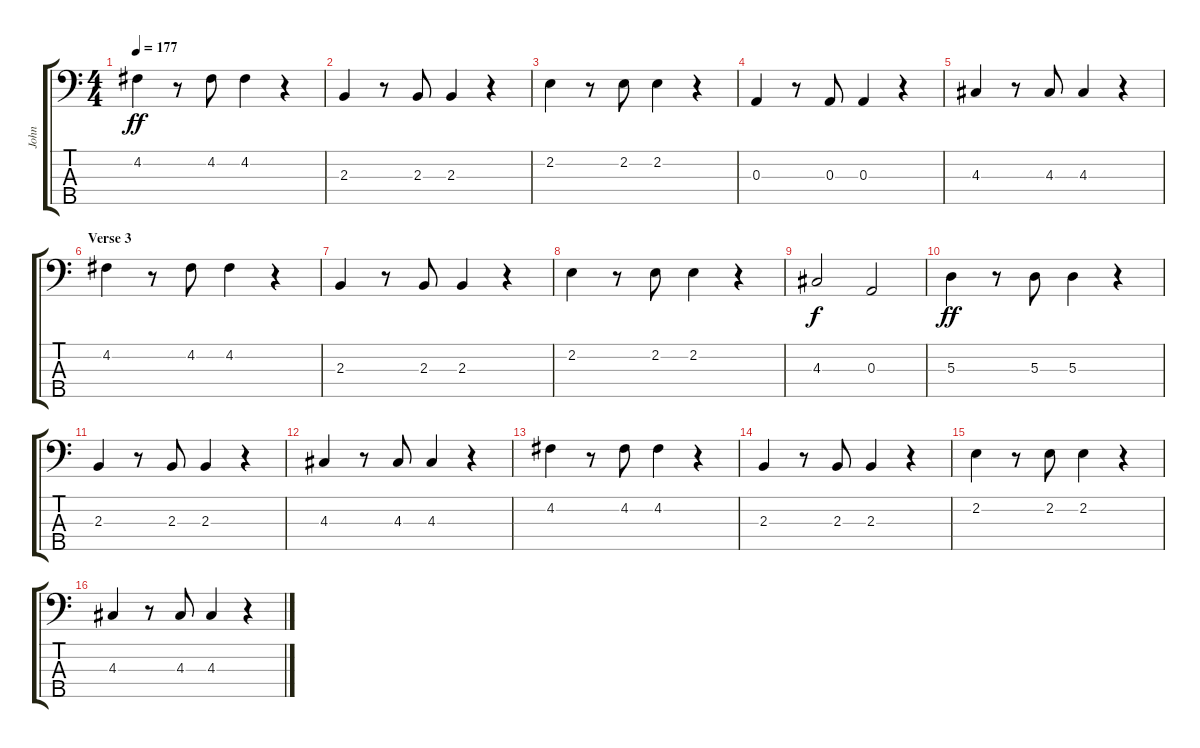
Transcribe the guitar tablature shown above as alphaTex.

\track ("John" "John") {instrument electricbassfinger}
\staff {score tabs}
\tuning (G2 D2 A1 E1 B0) {hide}
\ts (4 4)
\tempo 177
\clef f4
\ks c
4.2.4{dy ff} r.8 4.2.8 4.2.4 r.4 |
2.3.4 r.8 2.3.8 2.3.4 r.4 |
2.2.4 r.8 2.2.8 2.2.4 r.4 |
0.3.4 r.8 0.3.8 0.3.4 r.4 |
4.3.4 r.8 4.3.8 4.3.4 r.4 |
\section ("" "Verse 3")
4.2.4 r.8 4.2.8 4.2.4 r.4 |
2.3.4 r.8 2.3.8 2.3.4 r.4 |
2.2.4 r.8 2.2.8 2.2.4 r.4 |
4.3.2{dy f} 0.3.2 |
5.3.4{dy ff} r.8 5.3.8 5.3.4 r.4 |
2.3.4 r.8 2.3.8 2.3.4 r.4 |
4.3.4 r.8 4.3.8 4.3.4 r.4 |
4.2.4 r.8 4.2.8 4.2.4 r.4 |
2.3.4 r.8 2.3.8 2.3.4 r.4 |
2.2.4 r.8 2.2.8 2.2.4 r.4 |
4.3.4 r.8 4.3.8 4.3.4 r.4
